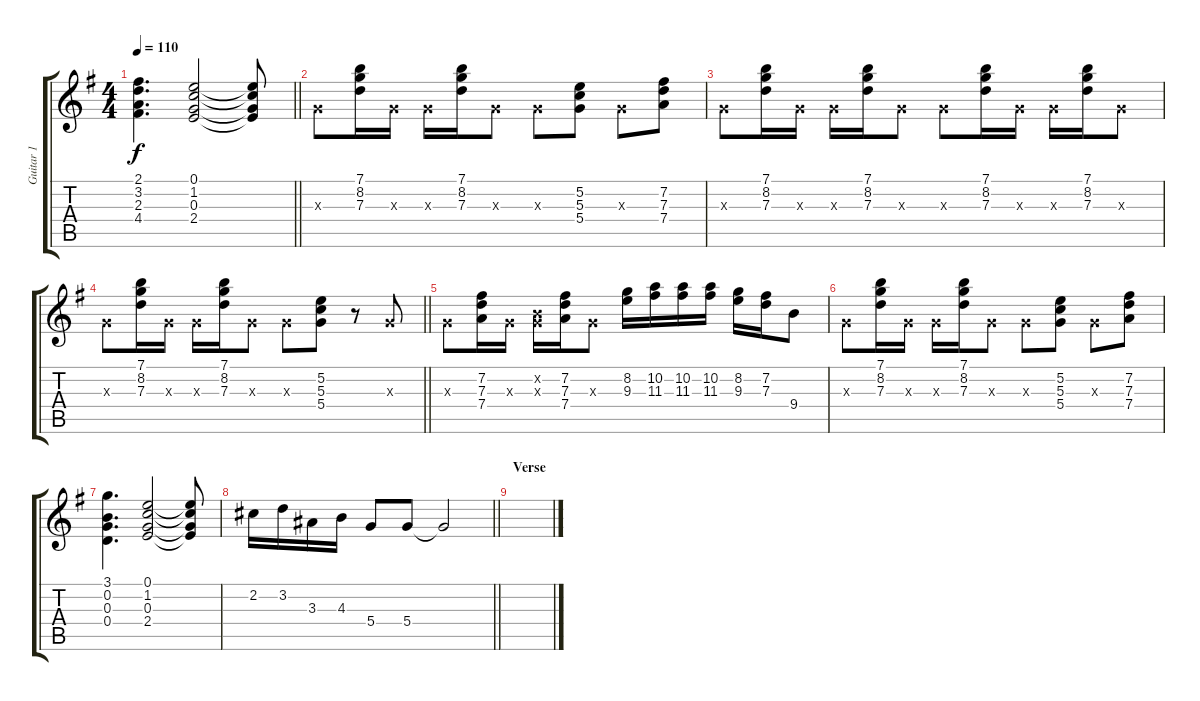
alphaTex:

\track ("Guitar 1" "Guitar 1") {instrument overdrivenguitar}
\staff {score tabs}
\tuning (E4 B3 G3 D3 A2 E2) {hide}
\ts (4 4)
\tempo 110
\clef g2
\barLineRight lightlight
\ks g
(2.1 3.2 2.3 4.4).4{d dy f} (0.1 1.2 0.3 2.4).2 (0.1{t} 1.2{t} 0.3{t} 2.4{t}).8 |
0.3{x}.8 (7.1 8.2 7.3).16 0.3{x}.16 0.3{x}.16 (7.1 8.2 7.3).16 0.3{x}.8 0.3{x}.8 (5.2 5.3 5.4).8 0.3{x}.8 (7.2 7.3 7.4).8 |
0.3{x}.8 (7.1 8.2 7.3).16 0.3{x}.16 0.3{x}.16 (7.1 8.2 7.3).16 0.3{x}.8 0.3{x}.8 (7.1 8.2 7.3).16 0.3{x}.16 0.3{x}.16 (7.1 8.2 7.3).16 0.3{x}.8 |
\barLineRight lightlight
0.3{x}.8 (7.1 8.2 7.3).16 0.3{x}.16 0.3{x}.16 (7.1 8.2 7.3).16 0.3{x}.8 0.3{x}.8 (5.2 5.3 5.4).8 r.8 0.3{x}.8 |
0.3{x}.8 (7.2 7.3 7.4).16 0.3{x}.16 (0.2{x} 0.3{x}).16 (7.2 7.3 7.4).16 0.3{x}.8 (8.2 9.3).16 (10.2 11.3).16 (10.2 11.3).16 (10.2 11.3).16 (8.2 9.3).16 (7.2 7.3).16 9.4.8 |
0.3{x}.8 (7.1 8.2 7.3).16 0.3{x}.16 0.3{x}.16 (7.1 8.2 7.3).16 0.3{x}.8 0.3{x}.8 (5.2 5.3 5.4).8 0.3{x}.8 (7.2 7.3 7.4).8 |
(3.1 0.2 0.3 0.4).4{d} (0.1 1.2 0.3 2.4).2 (0.1{t} 1.2{t} 0.3{t} 2.4{t}).8 |
\barLineRight lightlight
2.2.16 3.2.16 3.3.16 4.3.16 5.4.8 5.4.8 5.4{t}.2 |
\section ("" "Verse")
